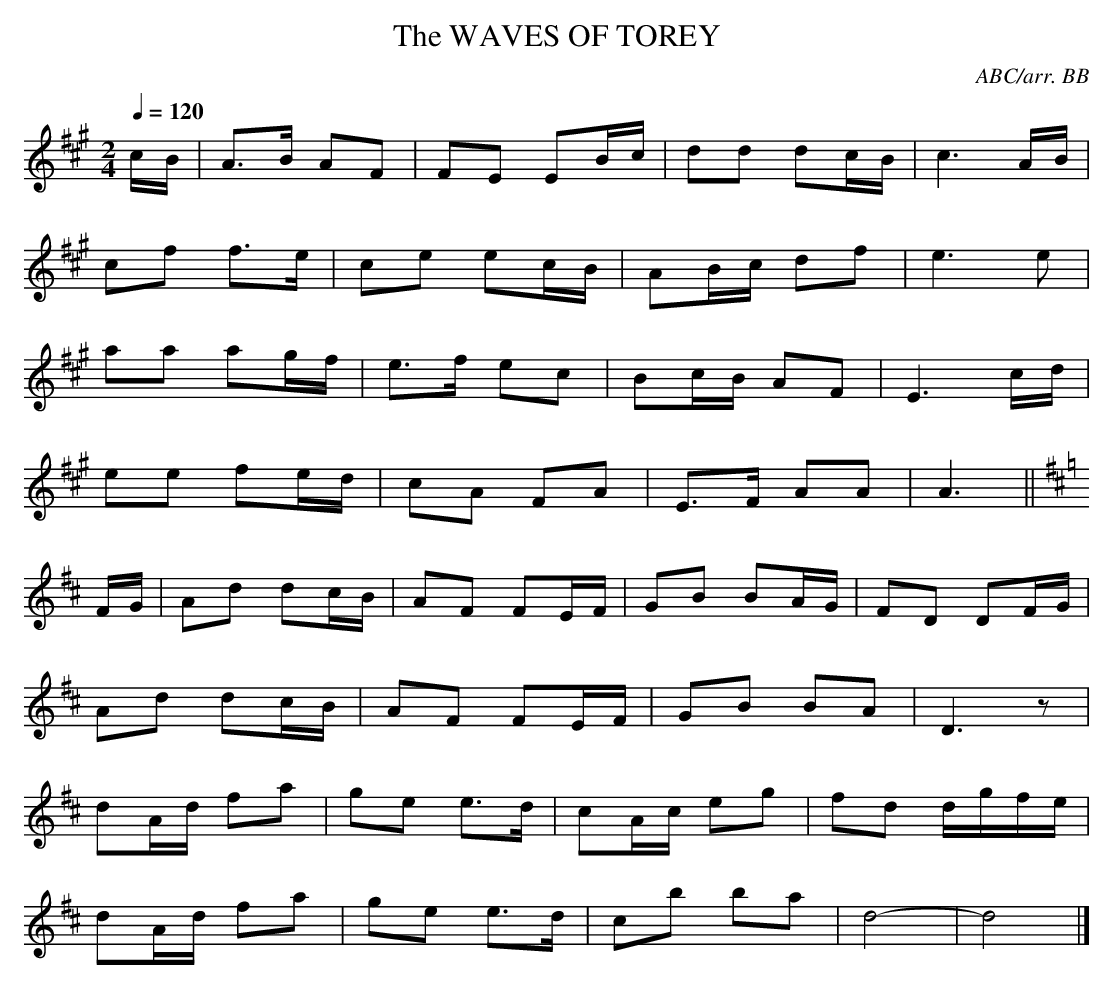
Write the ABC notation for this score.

X:1
T:WAVES OF TOREY, The
C:ABC/arr. BB
Q:1/4=120
L:1/8
M:2/4
K:A
c/B/|A>B AF|FE EB/c/|dd dc/B/|c3 A/B/|
cf f>e|ce ec/B/|AB/c/ df|e3 e|
aa ag/f/|e>f ec|Bc/B/ AF|E3 c/d/|
ee fe/d/|cA FA|E>F AA|A3||
K:D
F/G/|Ad dc/B/|AF FE/F/|GB BA/G/|FD DF/G/|
Ad dc/B/|AF FE/F/|GB BA|D3z|
dA/d/ fa|ge e>d|cA/c/ eg|fd d/g/f/e/|
dA/d/ fa|ge e>d|cb ba|d4-|d4|]
